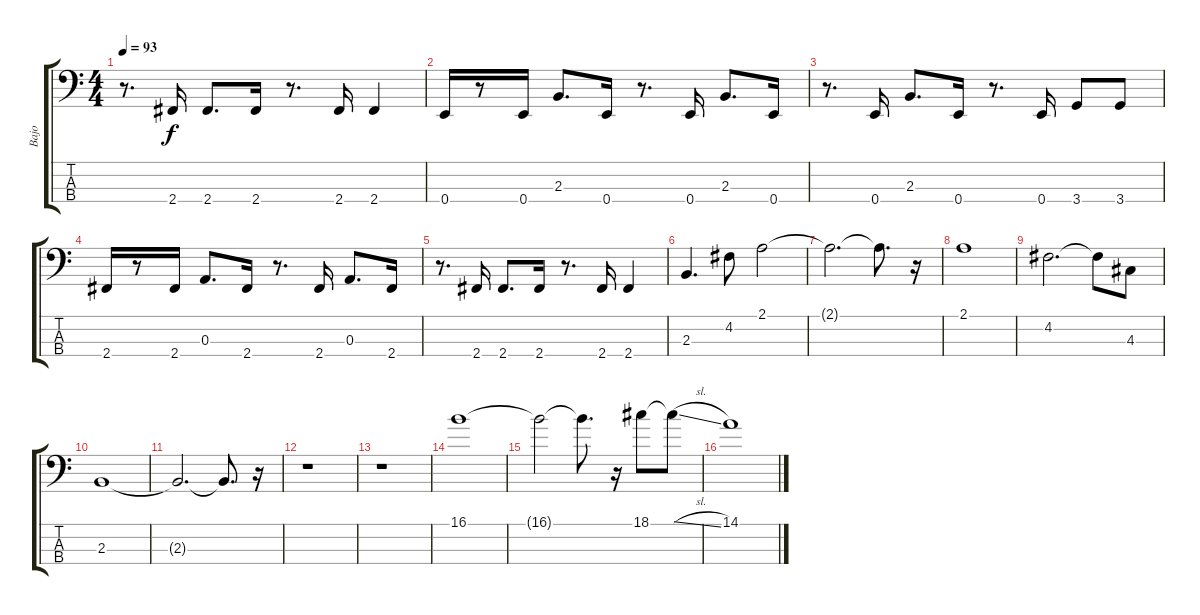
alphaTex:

\track ("Bajo" "Bajo") {instrument electricbassfinger}
\staff {score tabs}
\tuning (G2 D2 A1 E1) {hide}
\ts (4 4)
\tempo 93
\clef f4
\ks c
r.8{d dy f} 2.4.16 2.4.8{d} 2.4.16 r.8{d} 2.4.16 2.4.4 |
0.4.16 r.8 0.4.16 2.3.8{d} 0.4.16 r.8{d} 0.4.16 2.3.8{d} 0.4.16 |
r.8{d} 0.4.16 2.3.8{d} 0.4.16 r.8{d} 0.4.16 3.4.8 3.4.8 |
2.4.16 r.8 2.4.16 0.3.8{d} 2.4.16 r.8{d} 2.4.16 0.3.8{d} 2.4.16 |
r.8{d} 2.4.16 2.4.8{d} 2.4.16 r.8{d} 2.4.16 2.4.4 |
2.3.4{d} 4.2.8 2.1.2 |
2.1{t}.2{d} 2.1{t}.8{d} r.16 |
2.1.1 |
4.2.2{d} 4.2{t}.8 4.3.8 |
2.3.1 |
2.3{t}.2{d} 2.3{t}.8{d} r.16 |
r.1 |
r.1 |
16.1.1 |
16.1{t}.2 16.1{t}.8{d} r.16 18.1.8 18.1{sl t}.8 |
14.1.1
